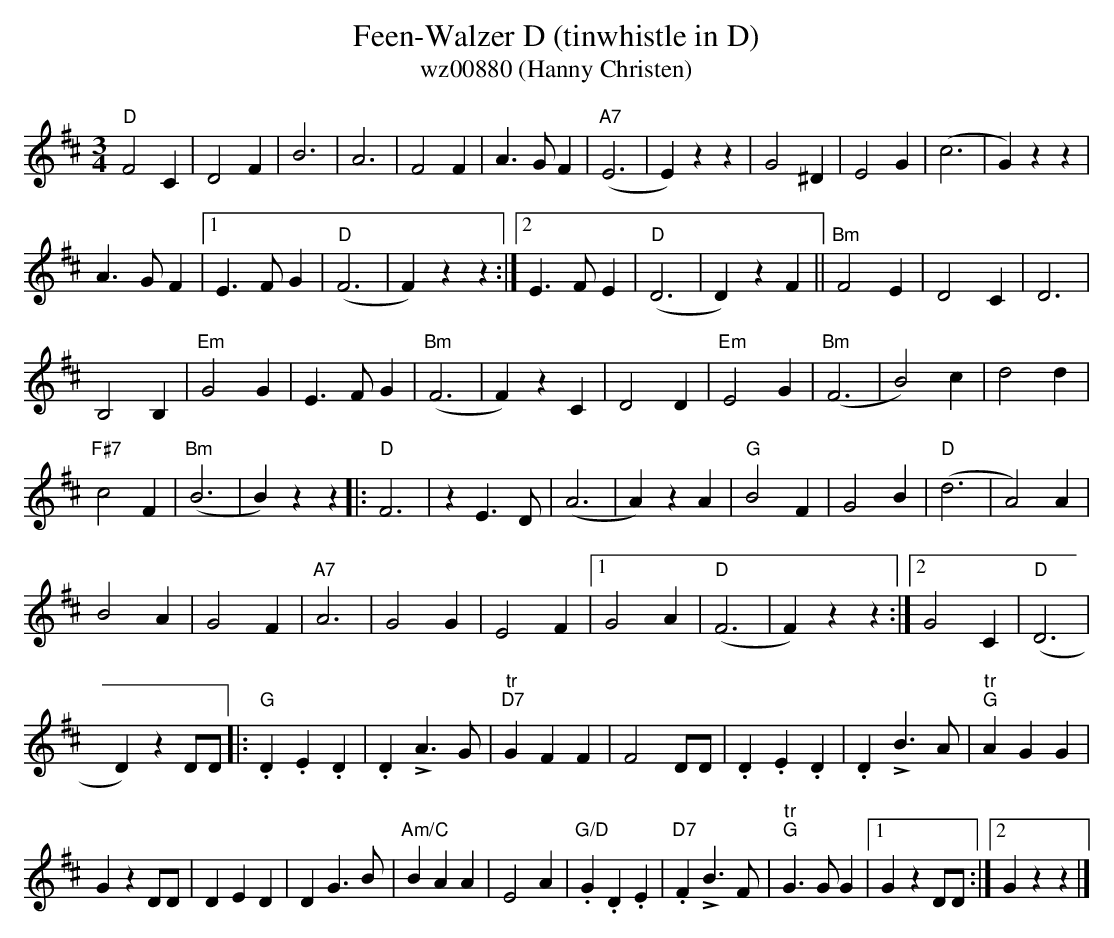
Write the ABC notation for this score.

X:1
T:Feen-Walzer D (tinwhistle in D)
T:wz00880 (Hanny Christen)
M:3/4
L:1/4
K:D %%MIDI gchordon
"D"F2C | D2F | B3 | A3 | F2F | A>GF | ("A7"E3 | E)zz | \
G2^D | E2G | (c3 | G)zz |
A>GF |1 E>FG | ("D"F3 | F)zz :|2 \
E>FE | ("D"D3 | D)zF || "Bm"F2E | D2C | D3 |
B,2B, | "Em"G2G | \
E>FG | ("Bm"F3 | F)zC | D2D | "Em"E2G | ("Bm"F3 | B2)c | d2d |
"F#7"c2F | ("Bm"B3 | B)zz |: "D"F3 | zE>D | (A3 | A)zA | "G"B2F | \
G2B | ("D"d3 | A2)A |
B2A | G2F | "A7"A3 | G2G | E2F |1 \
G2A | ("D"F3 | F) zz :|2 G2C | ("D"D3 |
D)zD/2D/2 |: "G".D.E.D | .D!>!A>G | \
"tr""D7"GFF | F2D/2D/2 | .D.E.D | .D!>!B>A | "tr""G"AGG |
GzD/2D/2 | DED | DG>B | \
"Am/C"BAA | E2A | "G/D".G.D.E | "D7".F!>!B>F | "tr""G"G>GG |1 GzD/2D/2 :|2 Gzz |]
